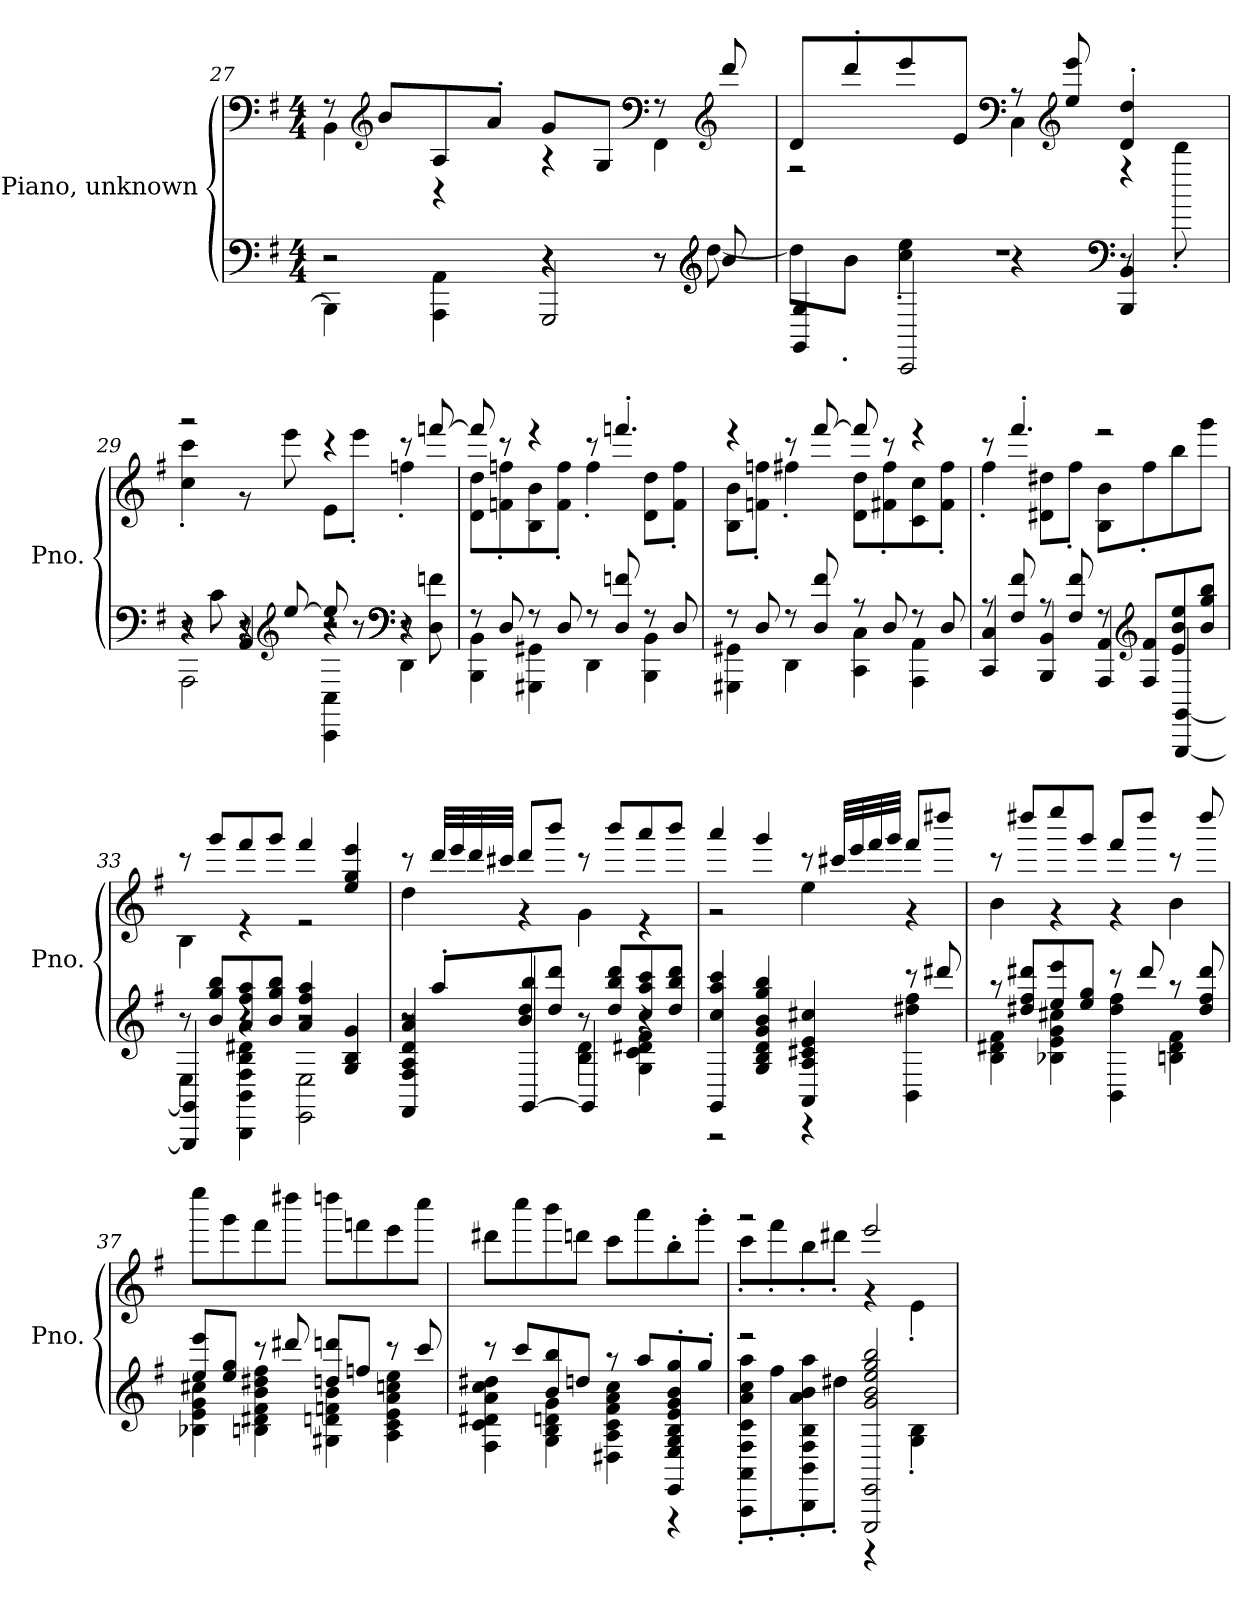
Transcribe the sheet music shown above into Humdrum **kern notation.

**kern	**kern
*part1	*part1
*staff2	*staff1
*I"Piano, unknown	*
*I'Pno.	*
*clefF4	*clefF4
*k[f#]	*k[f#]
*M4/4	*M4/4
=27	=27
*^	*^
*	*^	*	*
2r	4BBB\]	2r	8r	4BB\
*	*	*	*clefG2	*
.	.	.	8b/L	.
.	4AAA\ 4AA\	.	8A/	4r
.	.	.	8a'/J	.
4r	4r	2GGG/	8g/L	4r
.	.	.	8G/J	.
*	*	*	*clefF4	*
8r	8r	.	8r	4FF#\
*clefG2	*	*	*clefG2	*
8b/	[8dd\	.	8ddd/	.
=28	=28	=28	=28	=28
1r	8dd\L]	4GG/ 4G/	8d/L	2r
.	8b'\J	.	8ddd'/	.
.	4cc\' 4ee\'	2CC/	8eee/	.
.	.	.	8e/J	.
*	*	*	*clefF4	*
.	4r	.	8r	4C\
*	*	*	*clefG2	*
.	.	.	8ee/ 8eee/	.
*clefF4	*	*	*	*
.	8r	4BBB/ 4BB/	4d/' 4dd/'	4r
.	8ddd'\	.	.	.
!!LO:LB:g=z	!!
=29	=29	=29	=29	=29
*	*	*^	*	*
4r	8r	4r	2AAA\	2r	4cc\' 4ccc\'
.	8c\	.	.	.	.
8r	4r	4AA/	.	.	8r
*clefG2	*	*	*	*	*
[8ee/	.	.	.	.	8eee\
8ee/]	4CC\ 4C\	2r	4r	4r	8e\L
8r	.	.	.	.	8eee'\J
*clefF4	*	*	*	*	*
4r	8r	.	4DD\	8r	4ffn'\
.	8D\ 8fn\	.	.	[8fffn/	.
*	*v	*v	*v	*	*
=30	=30	=30	=30
8r	4BBB\ 4BB\	8fff/]	8d\ 8dd\L
8D/	.	8r	8fn\' 8ffn\'
8r	4GGG#X\ 4GG#X\	4r	8B\ 8b\
8D/	.	.	8f\' 8ff\'J
8r	4DD\	8r	4ff'\
8D/ 8fn/	.	4.fffn'/	.
8r	4BBB\ 4BB\	.	8d\ 8dd\L
8D/	.	.	8f\' 8ff\'J
=31	=31	=31	=31
8r	4GGG#X\ 4GG#X\	4r	8B\ 8b\L
8D/	.	.	8fn\' 8ffn\'J
8r	4DD\	8r	4ff#X'\
8D/ 8f#/	.	[8fff#/	.
8r	4CC\ 4C\	8fff#/]	8d\ 8dd\L
8D/	.	8r	8f#X\' 8ff#\'
8r	4AAA\ 4AA\	4r	8c\ 8cc\
8D/	.	.	8f#\' 8ff#\'J
!!LO:LB:g=z	!!
=32	=32	=32	=32
8r	4CC/ 4C/	8r	4ff#'\
8F#/ 8f#/	.	4.fff#'/	.
8r	4BBB/ 4BB/	.	8d#X\ 8dd#X\L
8F#/ 8f#/	.	.	8ff#'\J
8r	4AAA/ 4AA/	2r	8B\ 8b\L
*clefG2	*	*	*
8F#/ 8f#/L	.	.	8ff#'\
8e/ 8b/ 8ee/	[4GGG/ [4GG/	.	8bb\
8b/ 8gg/ 8bb/J	.	.	8ggg\J
=33	=33	=33	=33
*	*^	*	*
8r	4E\	4GGG/] 4GG/]	8r	4B\
8b/ 8gg/ 8bb/L	.	.	8ggg/L	.
8a/ 8ff#/ 8aa/	4BBB\ 4BB\ 4F#\ 4B\ 4d#X\	4r	8fff#/	4r
8b/ 8gg/ 8bb/J	.	.	8ggg/J	.
4a/ 4ff#/ 4aa/	2EE\ 2E\	2r	4fff#/	2r
4G/ 4B/ 4g/	.	.	4ee/ 4gg/ 4eee/	.
=34	=34	=34	=34	=34
8r	2r	4FF#/ 4F#/ 4A/ 4d/ 4a/	8r	4dd\
8aa'/L	.	.	32ddd/LLL	.
.	.	.	32eee/	.
.	.	.	32ddd/	.
.	.	.	32ccc#X/JJJ	.
8b/ 8dd/	.	[4GG/ 4bb/	8ddd/L	4r
8dd/ 8ddd/J	.	.	8bbb/J	.
8r	4B\ 4d\	4GG/]	8r	4g\
8dd/ 8bb/ 8ddd/L	.	.	8bbb/L	.
8cc/ 8aa/ 8ccc/	4G\ 4c\ 4d#X\ 4f#\	4r	8aaa/	4r
8dd/ 8bb/ 8ddd/J	.	.	8bbb/J	.
*	*v	*v	*	*
!!LO:PB:g=z	!!
=35	=35	=35	=35
4GG/ 4cc/ 4aa/ 4ccc/	2r	4aaa/	2r
4G/ 4B/ 4d/ 4g/ 4b/ 4gg/ 4bb/	.	4ggg/	.
4AA/ 4A/ 4c#X/ 4e/ 4cc#X/	4r	8r	4ee\
.	.	32ccc#X/LLL	.
.	.	32eee/	.
.	.	32fff#/	.
.	.	32ggg/JJJ	.
8r	4BB\ 4dd#X\ 4ff#\	8fff#/L	4r
8ddd#X/	.	8dddd#X/J	.
=36	=36	=36	=36
8r	4B\ 4d#X\ 4f#\	8r	4b\
8dd#X/ 8ff#/ 8ddd#X/L	.	8dddd#X/L	.
8ee/ 8eee/	4B-X\ 4e\ 4g\ 4cc#X\	8eeee/	4r
8ee/ 8gg/J	.	8ggg/J	.
8r	4BB\ 4dd#\ 4ff#\	8fff#/L	4r
8ddd#/	.	8dddd#/J	.
8r	4Bn\ 4d#\ 4f#\	8r	4b\
8dd#/ 8ff#/ 8ddd#/	.	8dddd#/	.
*	*	*v	*v
=37	=37	=37
8ee/ 8eee/L	4B-X\ 4e\ 4g\ 4cc#X\	8eeee\L
8ee/ 8gg/J	.	8ggg\
8r	4Bn\ 4d#X\ 4f#\ 4b\ 4dd#X\ 4ff#\	8fff#\
8ddd#X/	.	8dddd#X\J
8ddn/ 8dddn/L	4G#X\ 4dn\ 4fn\ 4b\	8ddddn\L
8ffn/J	.	8fffn\
8r	4A\ 4c\ 4e\ 4a\ 4ccn\ 4ee\	8eee\
8ccc/	.	8cccc\J
!!LO:LB:g=z
=38	=38	=38
8r	4F#\ 4c\ 4d#X\ 4a\ 4cc\ 4dd#X\	8ddd#X\L
8ccc/L	.	8cccc\
8b/ 8bb/	4G\ 4B\ 4dn\ 4g\	8bbb\
8ddn/J	.	8dddn\J
8r	4D#X\ 4A\ 4c\ 4f#\ 4a\ 4cc\	8ccc\L
8aa/L	.	8aaa\
8EE/' 8E/' 8G/' 8B/' 8e/' 8g/' 8b/' 8gg/'	4r	8bb'\
8gg'/J	.	8ggg'\J
=39	=39	=39
*	*	*^
2r	8AAA\' 8AA\' 8F#\' 8c\' 8a\' 8cc\' 8aa\'L	2r	8ccc'\L
.	8ff#'\	.	8fff#'\
.	8BBB\' 8BB\' 8F#\' 8B\' 8a\' 8b\' 8aa\'	.	8bb'\
.	8dd#X'\J	.	8ddd#X'\J
2EEE/ 2EE/ 2g/ 2b/ 2ee/ 2gg/ 2bb/	4r	2eee/	4r
.	4G\' 4B\'	.	4e'\
*v	*v	*	*
*	*v	*v
=	=
*-	*-
